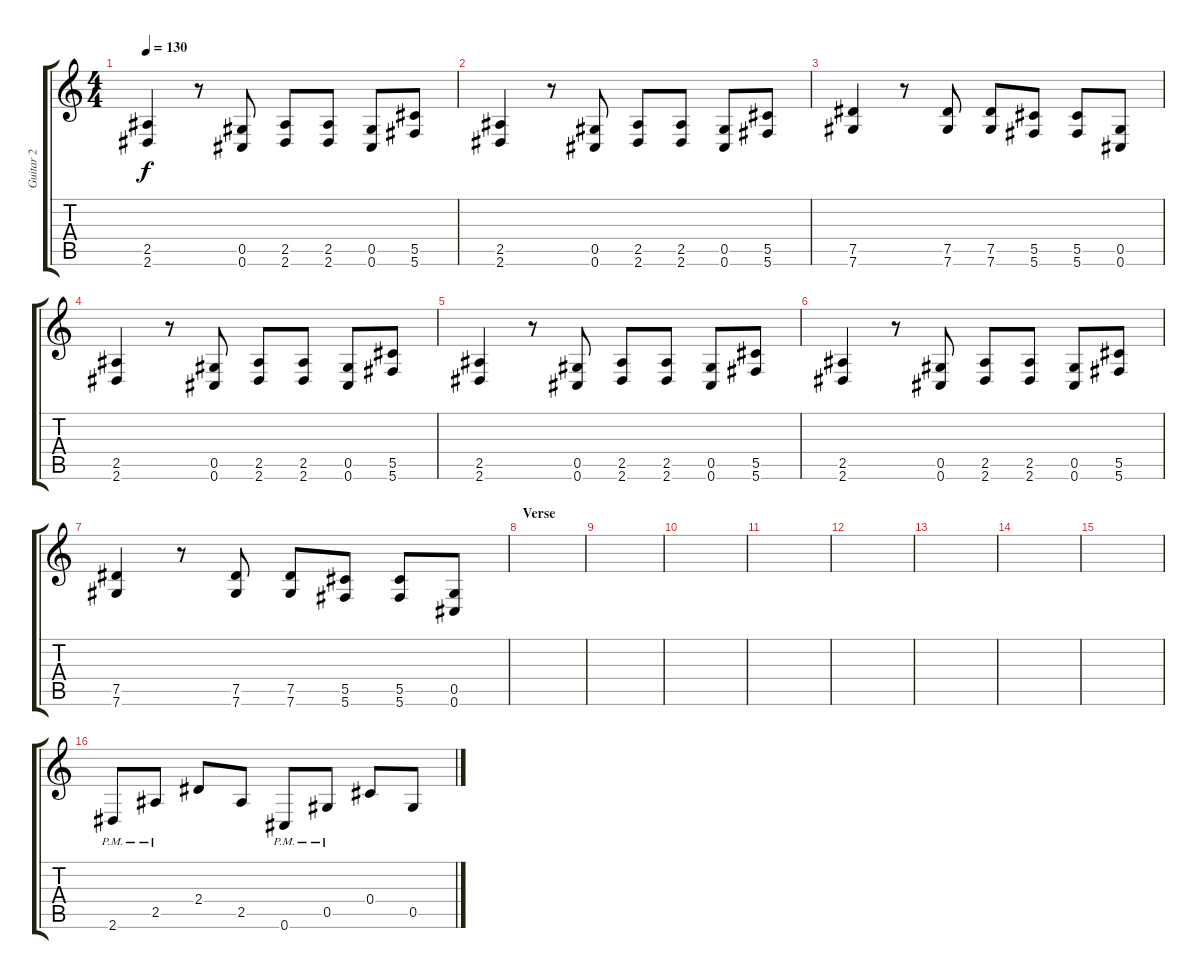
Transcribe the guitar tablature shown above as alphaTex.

\track ("Guitar 2" "Guitar 2") {instrument distortionguitar}
\staff {score tabs}
\tuning (Eb4 Bb3 Gb3 Db3 Ab2 Db2) {hide}
\ts (4 4)
\tempo 130
\clef g2
\ks c
(2.5 2.6).4{dy f} r.8 (0.5 0.6).8 (2.5 2.6).8 (2.5 2.6).8 (0.5 0.6).8 (5.5 5.6).8 |
(2.5 2.6).4 r.8 (0.5 0.6).8 (2.5 2.6).8 (2.5 2.6).8 (0.5 0.6).8 (5.5 5.6).8 |
(7.5 7.6).4 r.8 (7.5 7.6).8 (7.5 7.6).8 (5.5 5.6).8 (5.5 5.6).8 (0.5 0.6).8 |
(2.5 2.6).4 r.8 (0.5 0.6).8 (2.5 2.6).8 (2.5 2.6).8 (0.5 0.6).8 (5.5 5.6).8 |
(2.5 2.6).4 r.8 (0.5 0.6).8 (2.5 2.6).8 (2.5 2.6).8 (0.5 0.6).8 (5.5 5.6).8 |
(2.5 2.6).4 r.8 (0.5 0.6).8 (2.5 2.6).8 (2.5 2.6).8 (0.5 0.6).8 (5.5 5.6).8 |
(7.5 7.6).4 r.8 (7.5 7.6).8 (7.5 7.6).8 (5.5 5.6).8 (5.5 5.6).8 (0.5 0.6).8 |
\section ("" "Verse")
|
|
|
|
|
|
|
|
2.6{pm}.8 2.5{pm}.8 2.4.8 2.5.8 0.6{pm}.8 0.5{pm}.8 0.4.8 0.5.8
